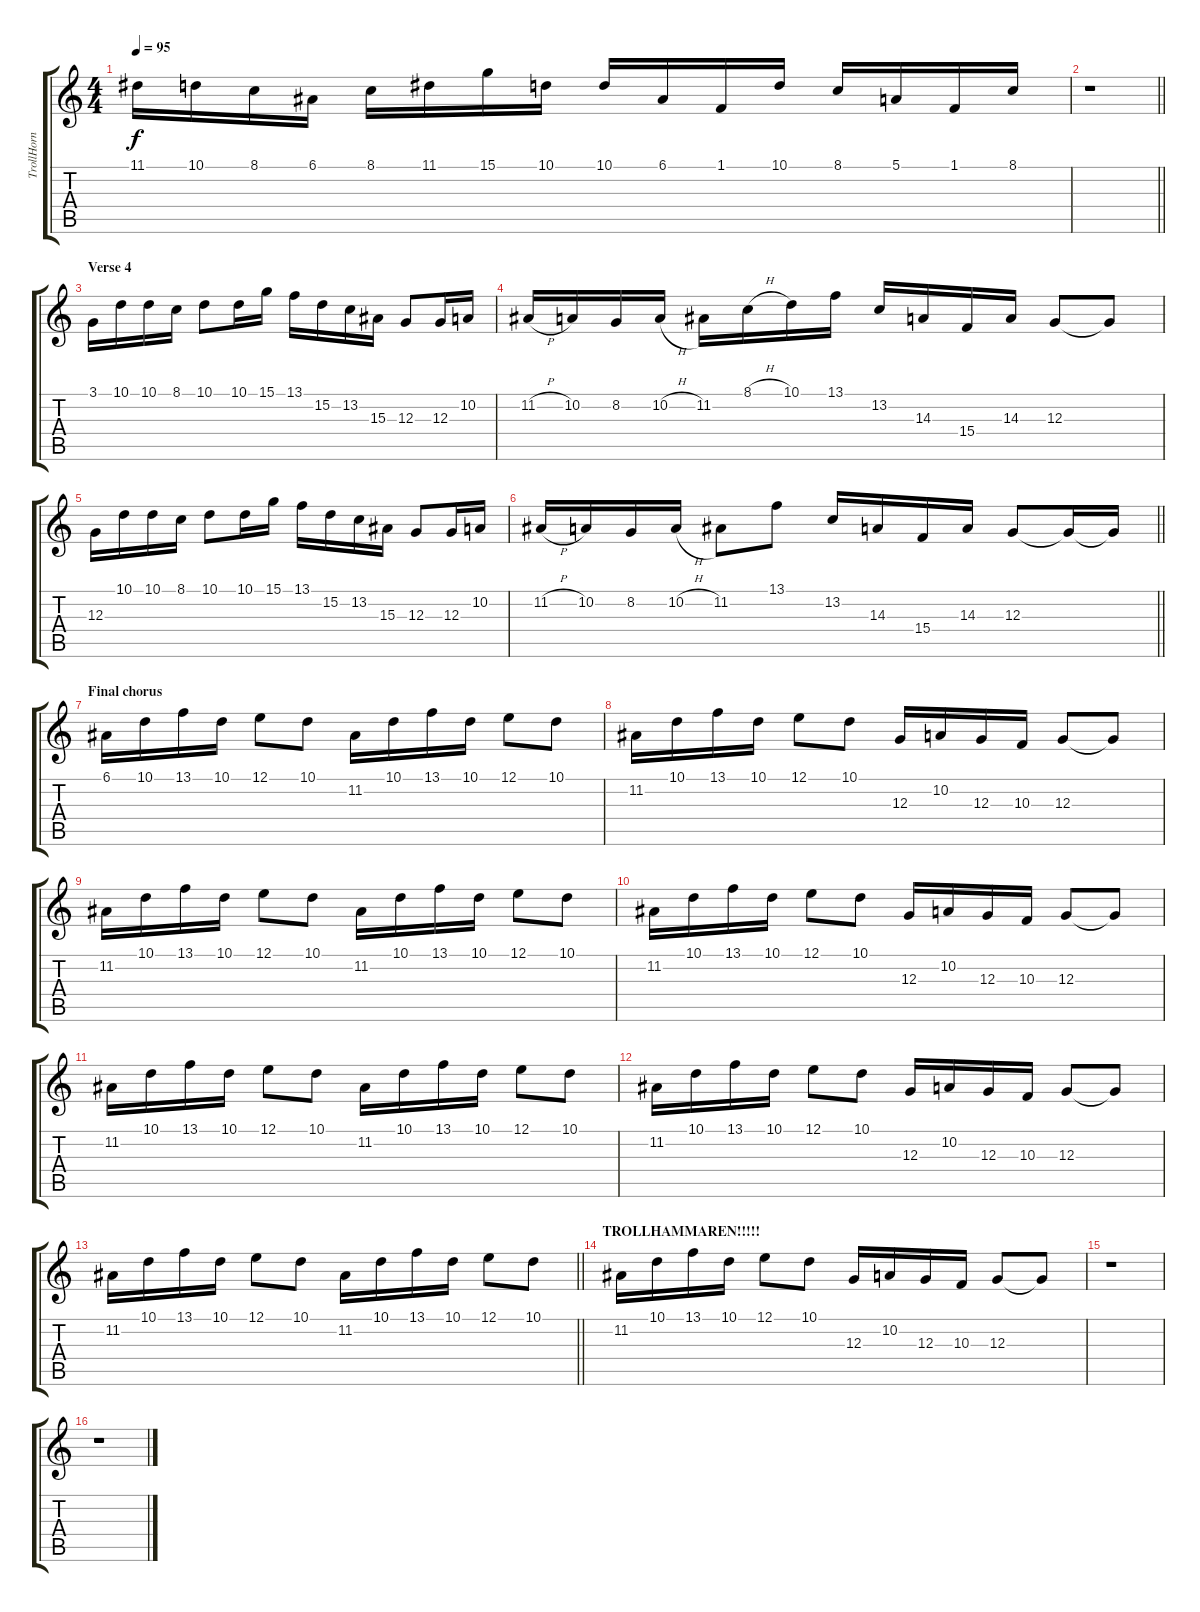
\track ("TrollHorn" "TrollHorn") {instrument harmonica}
\staff {score tabs}
\tuning (E4 B3 G3 D3 A2 E2) {hide}
\ts (4 4)
\tempo 95
\clef g2
\ks c
11.1.16{dy f} 10.1.16 8.1.16 6.1.16 8.1.16 11.1.16 15.1.16 10.1.16 10.1.16 6.1.16 1.1.16 10.1.16 8.1.16 5.1.16 1.1.16 8.1.16 |
\barLineRight lightlight
r.1 |
\section ("" "Verse 4")
3.1.16{instrument flute} 10.1.16 10.1.16 8.1.16 10.1.8 10.1.16 15.1.16 13.1.16 15.2.16 13.2.16 15.3.16 12.3.8 12.3.16 10.2.16 |
11.2{h}.16 10.2.16 8.2.16 10.2{h}.16 11.2.16 8.1{h}.16 10.1.16 13.1.16 13.2.16 14.3.16 15.4.16 14.3.16 12.3.8 12.3{t}.8 |
12.3.16 10.1.16 10.1.16 8.1.16 10.1.8 10.1.16 15.1.16 13.1.16 15.2.16 13.2.16 15.3.16 12.3.8 12.3.16 10.2.16 |
\barLineRight lightlight
11.2{h}.16 10.2.16 8.2.16 10.2{h}.16 11.2.8 13.1.8 13.2.16 14.3.16 15.4.16 14.3.16 12.3.8 12.3{t}.16 12.3{t}.16 |
\section ("" "Final chorus")
6.1.16{instrument harmonica} 10.1.16 13.1.16 10.1.16 12.1.8 10.1.8 11.2.16 10.1.16 13.1.16 10.1.16 12.1.8 10.1.8 |
11.2.16 10.1.16 13.1.16 10.1.16 12.1.8 10.1.8 12.3.16 10.2.16 12.3.16 10.3.16 12.3.8 12.3{t}.8 |
11.2.16 10.1.16 13.1.16 10.1.16 12.1.8 10.1.8 11.2.16 10.1.16 13.1.16 10.1.16 12.1.8 10.1.8 |
11.2.16 10.1.16 13.1.16 10.1.16 12.1.8 10.1.8 12.3.16 10.2.16 12.3.16 10.3.16 12.3.8 12.3{t}.8 |
11.2.16 10.1.16 13.1.16 10.1.16 12.1.8 10.1.8 11.2.16 10.1.16 13.1.16 10.1.16 12.1.8 10.1.8 |
11.2.16 10.1.16 13.1.16 10.1.16 12.1.8 10.1.8 12.3.16 10.2.16 12.3.16 10.3.16 12.3.8 12.3{t}.8 |
\barLineRight lightlight
11.2.16 10.1.16 13.1.16 10.1.16 12.1.8 10.1.8 11.2.16 10.1.16 13.1.16 10.1.16 12.1.8 10.1.8 |
\section ("" "TROLLHAMMAREN!!!!!")
11.2.16 10.1.16 13.1.16 10.1.16 12.1.8 10.1.8 12.3.16 10.2.16 12.3.16 10.3.16 12.3.8 12.3{t}.8 |
r.1 |
r.1
